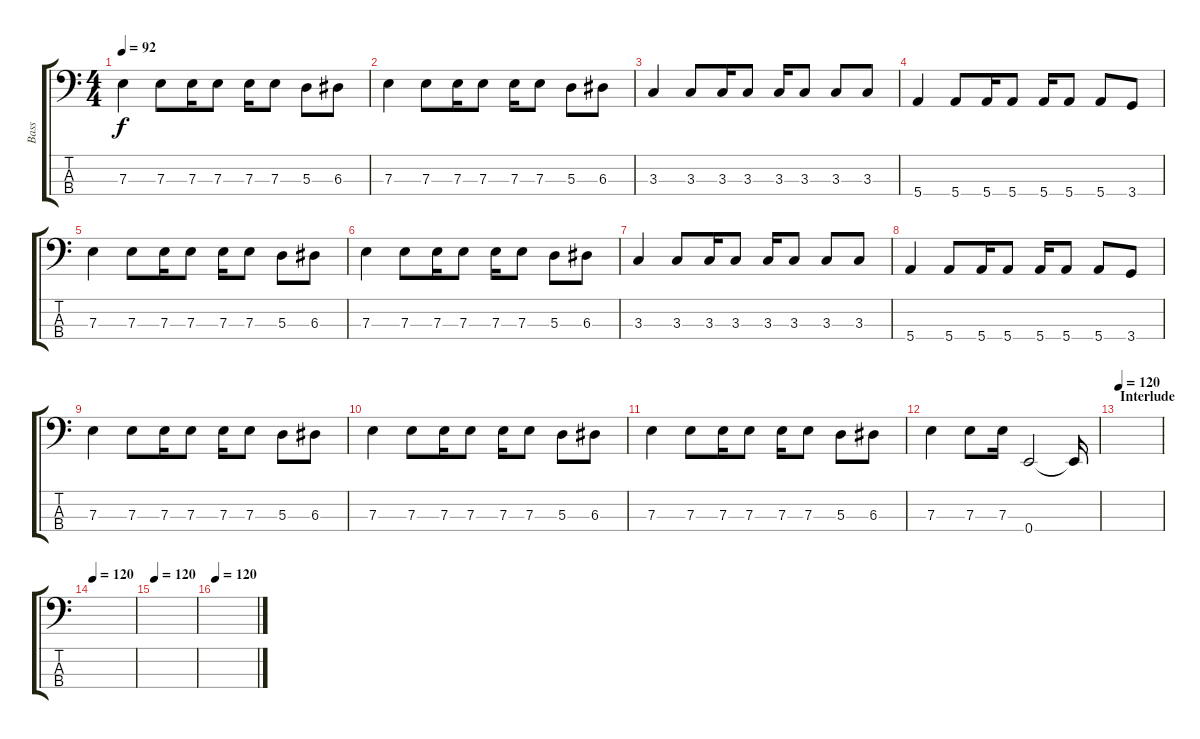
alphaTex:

\track ("Bass" "Bass") {instrument electricbasspick}
\staff {score tabs}
\tuning (G2 D2 A1 E1) {hide}
\ts (4 4)
\tempo 92
\clef f4
\ks c
7.3.4{dy f} 7.3.8 7.3.16 7.3.8 7.3.16 7.3.8 5.3.8 6.3.8 |
7.3.4 7.3.8 7.3.16 7.3.8 7.3.16 7.3.8 5.3.8 6.3.8 |
3.3.4 3.3.8 3.3.16 3.3.8 3.3.16 3.3.8 3.3.8 3.3.8 |
5.4.4 5.4.8 5.4.16 5.4.8 5.4.16 5.4.8 5.4.8 3.4.8 |
7.3.4 7.3.8 7.3.16 7.3.8 7.3.16 7.3.8 5.3.8 6.3.8 |
7.3.4 7.3.8 7.3.16 7.3.8 7.3.16 7.3.8 5.3.8 6.3.8 |
3.3.4 3.3.8 3.3.16 3.3.8 3.3.16 3.3.8 3.3.8 3.3.8 |
5.4.4 5.4.8 5.4.16 5.4.8 5.4.16 5.4.8 5.4.8 3.4.8 |
7.3.4 7.3.8 7.3.16 7.3.8 7.3.16 7.3.8 5.3.8 6.3.8 |
7.3.4 7.3.8 7.3.16 7.3.8 7.3.16 7.3.8 5.3.8 6.3.8 |
7.3.4 7.3.8 7.3.16 7.3.8 7.3.16 7.3.8 5.3.8 6.3.8 |
7.3.4 7.3.8 7.3.16 0.4.2 0.4{t}.16 |
\section ("" "Interlude")
\tempo 120
|
\tempo 120
|
\tempo 120
|
\tempo 120
